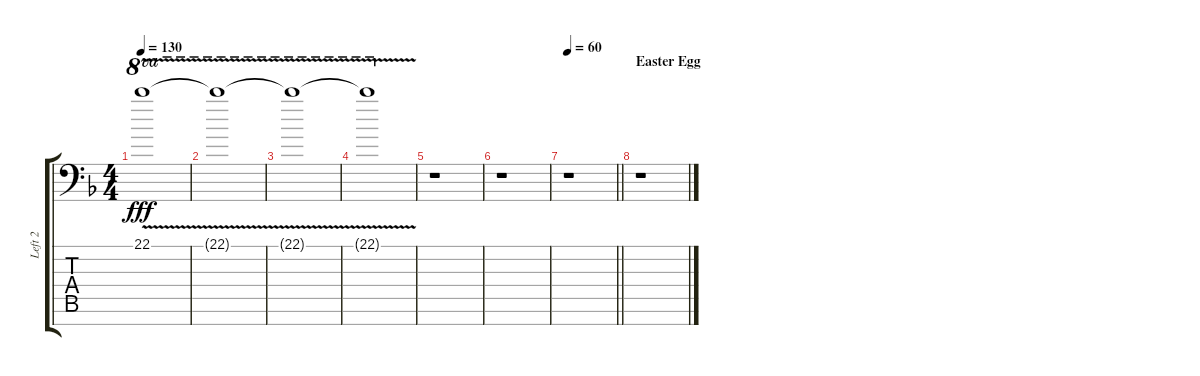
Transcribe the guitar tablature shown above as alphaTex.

\track ("Left 2" "Left 2") {instrument distortionguitar}
\staff {score tabs}
\tuning (D4 A3 F3 C3 G2 D2 A1) {hide}
\ts (4 4)
\tempo 130
\clef f4
\ks f
22.1{v}.1{ot 8va dy fff} |
22.1{v t}.1{ot 8va} |
22.1{v t}.1{ot 8va} |
22.1{v t}.1{ot 8va} |
r.1 |
r.1 |
\tempo 60
\barLineRight lightlight
r.1 |
\section ("" "Easter Egg")
r.1
